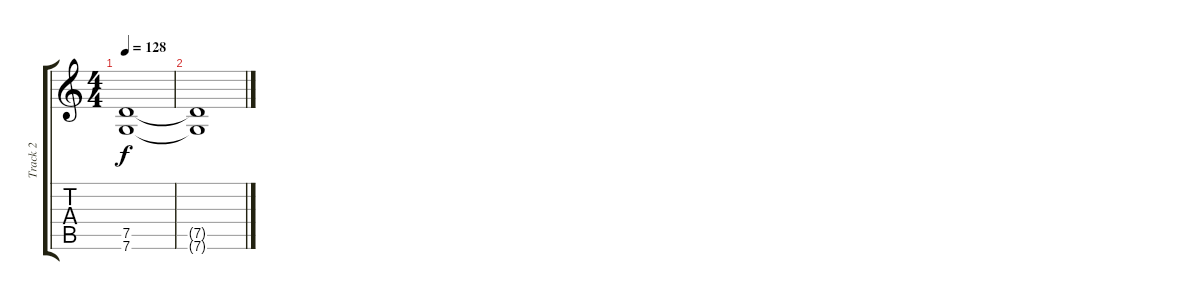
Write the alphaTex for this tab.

\track ("Track 2" "Track 2") {instrument electricguitarmuted}
\staff {score tabs}
\tuning (D4 A3 F3 C3 G2 C2) {hide}
\ts (4 4)
\tempo 128
\clef g2
\ks c
(7.5 7.6).1{dy f} |
(7.5{t} 7.6{t}).1
